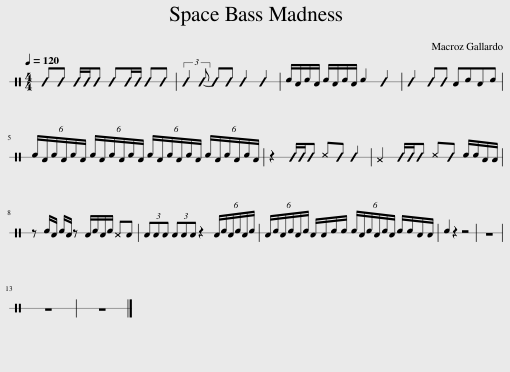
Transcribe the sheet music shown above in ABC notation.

X:1
L:1/8
Q:1/4=120
M:4/4
I:linebreak $
K:C
V:1 perc stafflines=1
K:none
V:1
 EE E/E/E EE/E/ EE | (3:2:2E2 E- EE E2 E2 | F/D/F/D/ F/D/F/D/ F2 E2 | E2 EE DFDF |$ (6:4:6F/D/F/D/F/D/ (6:4:6F/D/F/D/F/D/ (6:4:6F/D/F/D/F/D/ (6:4:6F/D/F/D/F/D/ | %5
 z2 E/E/E ^FE E2 | ^D2 E/E/E ^FE F/F/D/D/ |$ z F/D/ F/D/ z D/F/D/F/ ^DD | (3DDD (3DDD z2 (6:4:6D/F/D/F/D/F/ | (6:4:6D/F/D/F/D/F/ D/D/F/F/ (6:4:6F/D/F/D/F/D/ F/F/D/D/ | %10
 F2 z2 z4 | z8 |$ z8 | z8 |] %14
